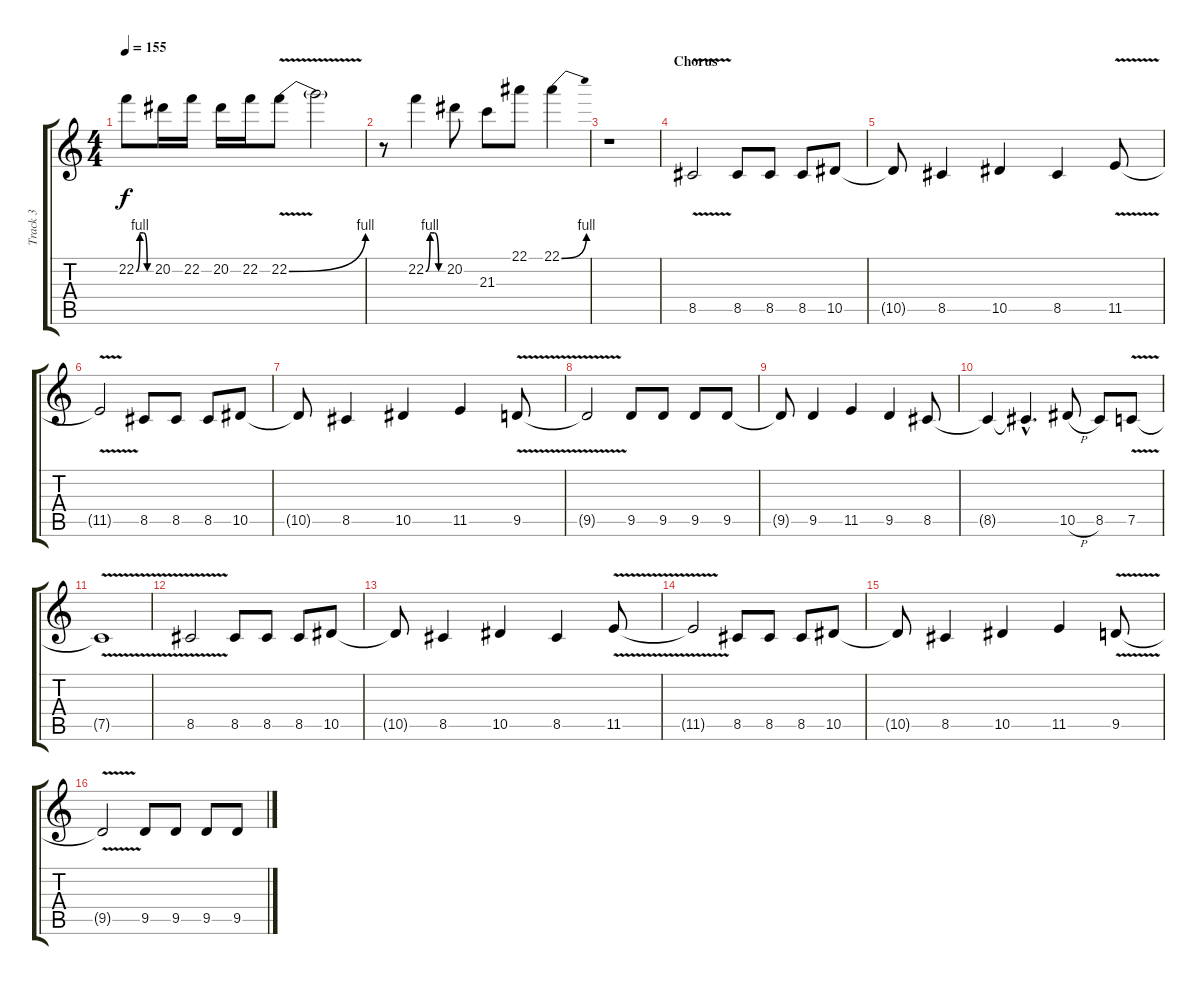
\track ("Track 3" "Track 3") {instrument overdrivenguitar}
\staff {score tabs}
\tuning (C4 G3 Eb3 Bb2 F2 C2) {hide}
\ts (4 4)
\tempo 155
\clef g2
\ks c
22.2{be (custom 0 0 15 4 30 4 45 0 60 0)}.8{dy f} 20.2.16 22.2.16 20.2.16 22.2.16 22.2{be (bend 0 0 60 4) v}.8 22.2{t}.2 |
r.8 22.2{be (custom 0 0 15 4 30 4 45 0 60 0)}.4 20.2.8 21.3.8 22.1.8 22.1{be (bend 0 0 60 4)}.4 |
r.1 |
\section ("" "Chorus")
8.5{v}.2 8.5.8 8.5.8 8.5.8 10.5.8 |
10.5{t}.8 8.5.4 10.5.4 8.5.4 11.5{v}.8 |
11.5{t}.2 8.5.8 8.5.8 8.5.8 10.5.8 |
10.5{t}.8 8.5.4 10.5.4 11.5.4 9.5{v}.8 |
9.5{t}.2 9.5.8 9.5.8 9.5.8 9.5.8 |
9.5{t}.8 9.5.4 11.5.4 9.5.4 8.5.8 |
8.5{t}.4 8.5{hac t}.4{d} 10.5{h}.8 8.5.8 7.5{v}.8 |
7.5{t}.1 |
8.5{v}.2 8.5.8 8.5.8 8.5.8 10.5.8 |
10.5{t}.8 8.5.4 10.5.4 8.5.4 11.5{v}.8 |
11.5{t}.2 8.5.8 8.5.8 8.5.8 10.5.8 |
10.5{t}.8 8.5.4 10.5.4 11.5.4 9.5{v}.8 |
9.5{t}.2 9.5.8 9.5.8 9.5.8 9.5.8
